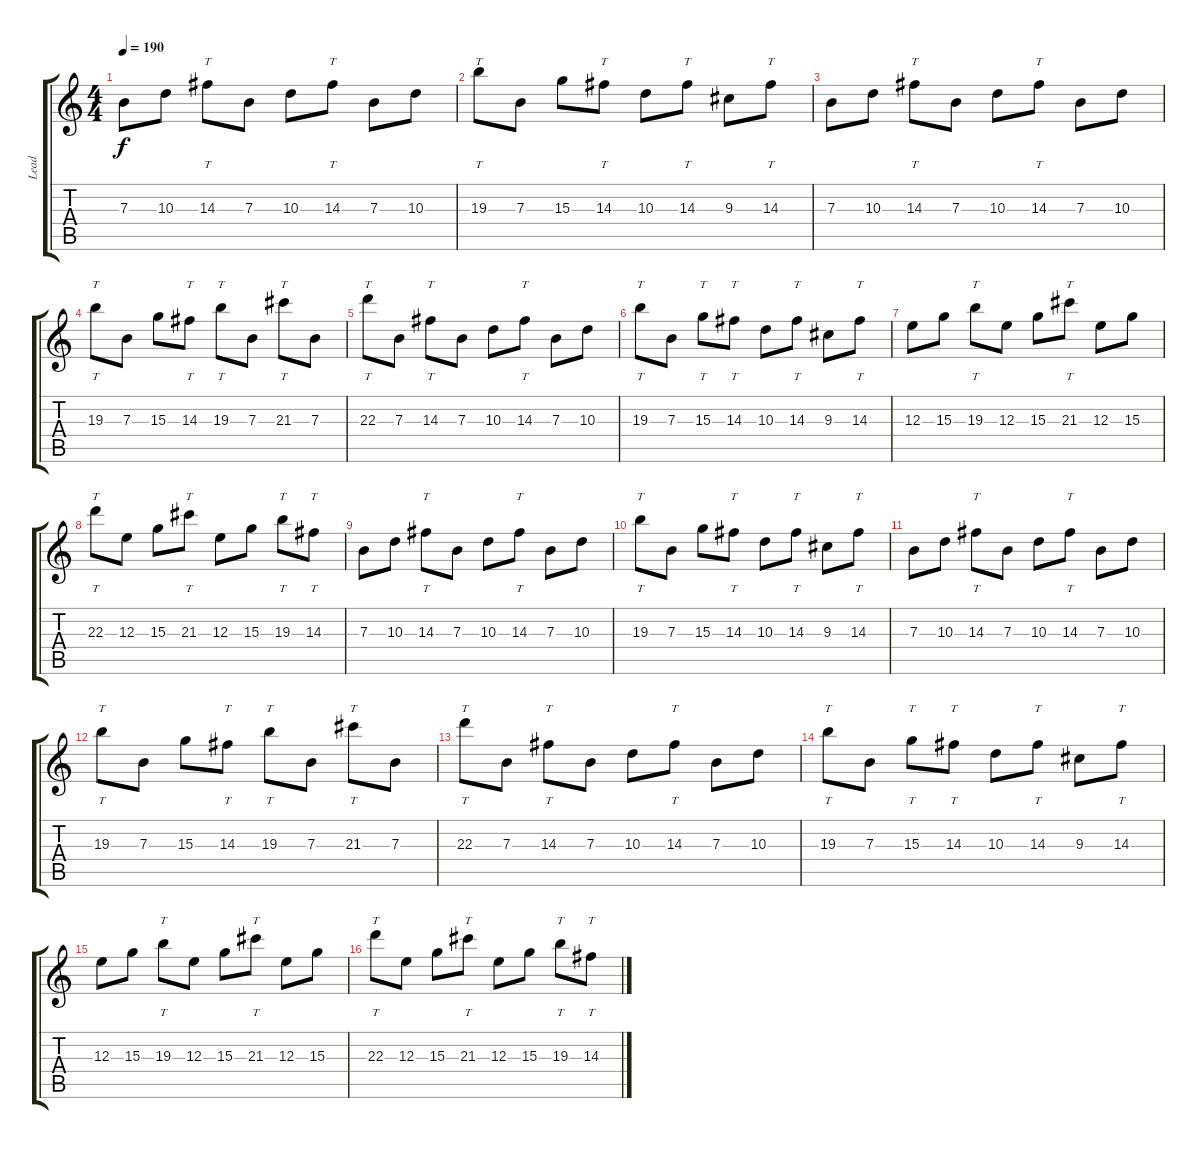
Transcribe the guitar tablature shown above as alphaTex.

\track ("Lead" "Lead") {instrument distortionguitar}
\staff {score tabs}
\tuning (Db4 Ab3 E3 B2 Gb2 B1) {hide}
\ts (4 4)
\tempo 190
\clef g2
\ks c
7.3.8{dy f} 10.3.8 14.3.8{tt} 7.3.8 10.3.8 14.3.8{tt} 7.3.8 10.3.8 |
19.3.8{tt} 7.3.8 15.3.8 14.3.8{tt} 10.3.8 14.3.8{tt} 9.3.8 14.3.8{tt} |
7.3.8 10.3.8 14.3.8{tt} 7.3.8 10.3.8 14.3.8{tt} 7.3.8 10.3.8 |
19.3.8{tt} 7.3.8 15.3.8 14.3.8{tt} 19.3.8{tt} 7.3.8 21.3.8{tt} 7.3.8 |
22.3.8{tt} 7.3.8 14.3.8{tt} 7.3.8 10.3.8 14.3.8{tt} 7.3.8 10.3.8 |
19.3.8{tt} 7.3.8 15.3.8{tt} 14.3.8{tt} 10.3.8 14.3.8{tt} 9.3.8 14.3.8{tt} |
12.3.8 15.3.8 19.3.8{tt} 12.3.8 15.3.8 21.3.8{tt} 12.3.8 15.3.8 |
22.3.8{tt} 12.3.8 15.3.8 21.3.8{tt} 12.3.8 15.3.8 19.3.8{tt} 14.3.8{tt} |
7.3.8 10.3.8 14.3.8{tt} 7.3.8 10.3.8 14.3.8{tt} 7.3.8 10.3.8 |
19.3.8{tt} 7.3.8 15.3.8 14.3.8{tt} 10.3.8 14.3.8{tt} 9.3.8 14.3.8{tt} |
7.3.8 10.3.8 14.3.8{tt} 7.3.8 10.3.8 14.3.8{tt} 7.3.8 10.3.8 |
19.3.8{tt} 7.3.8 15.3.8 14.3.8{tt} 19.3.8{tt} 7.3.8 21.3.8{tt} 7.3.8 |
22.3.8{tt} 7.3.8 14.3.8{tt} 7.3.8 10.3.8 14.3.8{tt} 7.3.8 10.3.8 |
19.3.8{tt} 7.3.8 15.3.8{tt} 14.3.8{tt} 10.3.8 14.3.8{tt} 9.3.8 14.3.8{tt} |
12.3.8 15.3.8 19.3.8{tt} 12.3.8 15.3.8 21.3.8{tt} 12.3.8 15.3.8 |
22.3.8{tt} 12.3.8 15.3.8 21.3.8{tt} 12.3.8 15.3.8 19.3.8{tt} 14.3.8{tt}
